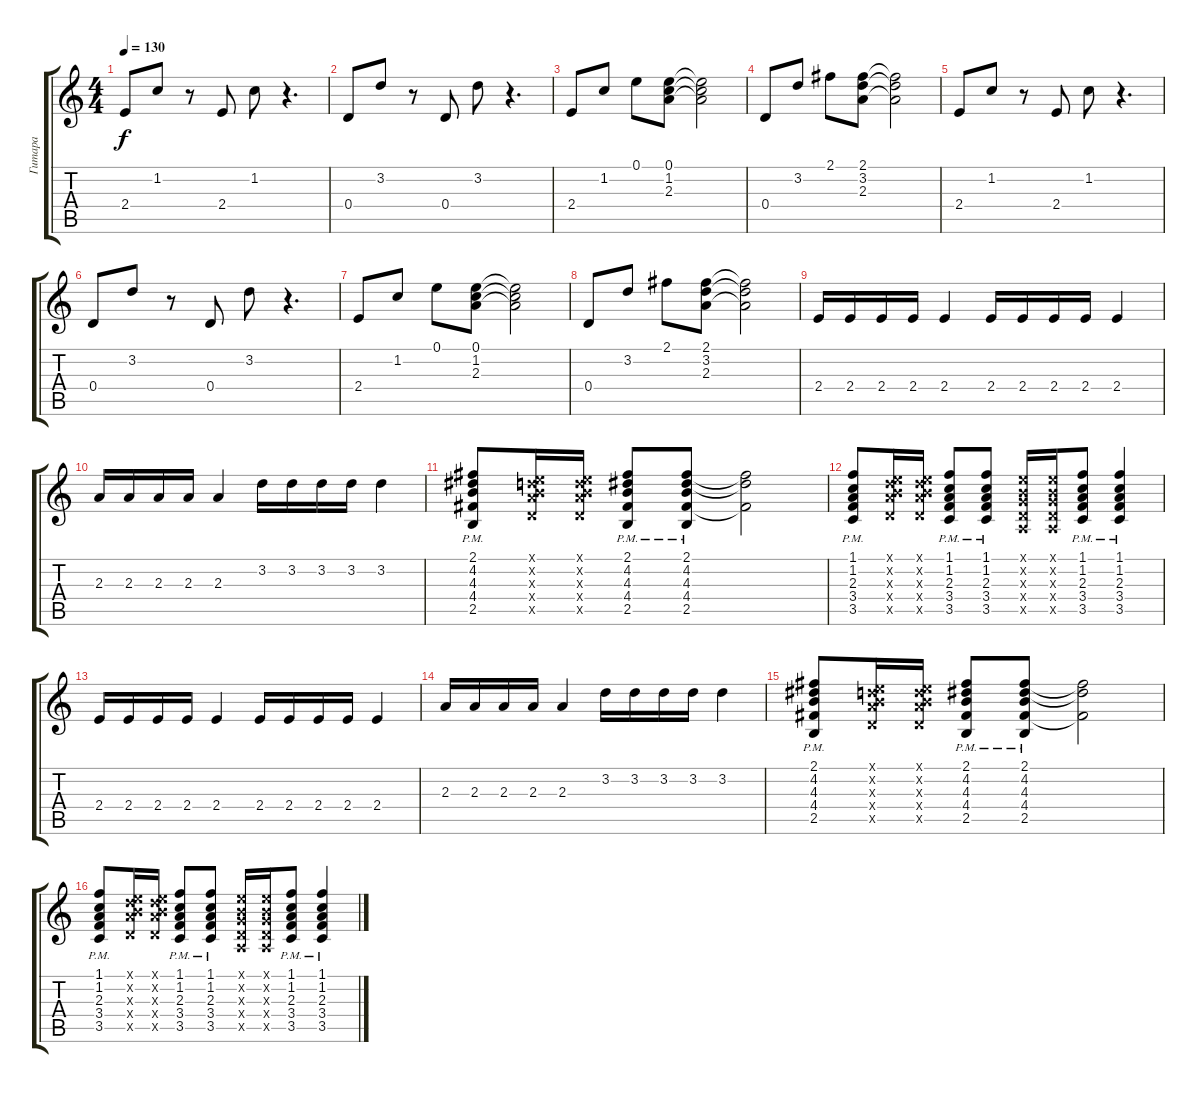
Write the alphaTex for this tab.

\track ("Гитара" "Гитара") {instrument electricguitarclean}
\staff {score tabs}
\tuning (E4 B3 G3 D3 A2 E2) {hide}
\ts (4 4)
\tempo 130
\clef g2
\ks c
2.4.8{dy f} 1.2.8 r.8 2.4.8 1.2.8 r.4{d} |
0.4.8 3.2.8 r.8 0.4.8 3.2.8 r.4{d} |
2.4.8 1.2.8 0.1.8 (0.1 1.2 2.3).8 (0.1{t} 1.2{t} 2.3{t}).2 |
0.4.8 3.2.8 2.1.8 (2.1 3.2 2.3).8 (2.1{t} 3.2{t} 2.3{t}).2 |
2.4.8 1.2.8 r.8 2.4.8 1.2.8 r.4{d} |
0.4.8 3.2.8 r.8 0.4.8 3.2.8 r.4{d} |
2.4.8 1.2.8 0.1.8 (0.1 1.2 2.3).8 (0.1{t} 1.2{t} 2.3{t}).2 |
0.4.8 3.2.8 2.1.8 (2.1 3.2 2.3).8 (2.1{t} 3.2{t} 2.3{t}).2 |
2.4.16 2.4.16 2.4.16 2.4.16 2.4.4 2.4.16 2.4.16 2.4.16 2.4.16 2.4.4 |
2.3.16 2.3.16 2.3.16 2.3.16 2.3.4 3.2.16 3.2.16 3.2.16 3.2.16 3.2.4 |
(2.1 4.2 4.3 4.4 2.5{pm}).8 (0.1{x} 0.2{x} 7.3{x} 7.4{x} 5.5{x}).16 (0.1{x} 0.2{x} 7.3{x} 7.4{x} 5.5{x}).16 (2.1 4.2 4.3 4.4 2.5{pm}).8 (2.1 4.2 4.3 4.4 2.5{pm}).8 (2.1{t} 4.2{t} 4.4{t}).2 |
(1.1 1.2 2.3 3.4 3.5{pm}).8 (0.1{x} 0.2{x} 7.3{x} 7.4{x} 5.5{x}).16 (0.1{x} 0.2{x} 7.3{x} 7.4{x} 5.5{x}).16 (1.1 1.2 2.3 3.4 3.5{pm}).8 (1.1 1.2 2.3 3.4 3.5{pm}).8 (0.1{x} 0.2{x} 0.3{x} 0.4{x} 0.5{x}).16 (0.1{x} 0.2{x} 0.3{x} 0.4{x} 0.5{x}).16 (1.1 1.2 2.3{pm} 3.4 3.5).8 (1.1 1.2 2.3 3.4 3.5{pm}).4 |
2.4.16 2.4.16 2.4.16 2.4.16 2.4.4 2.4.16 2.4.16 2.4.16 2.4.16 2.4.4 |
2.3.16 2.3.16 2.3.16 2.3.16 2.3.4 3.2.16 3.2.16 3.2.16 3.2.16 3.2.4 |
(2.1 4.2 4.3 4.4 2.5{pm}).8 (0.1{x} 0.2{x} 7.3{x} 7.4{x} 5.5{x}).16 (0.1{x} 0.2{x} 7.3{x} 7.4{x} 5.5{x}).16 (2.1 4.2 4.3 4.4 2.5{pm}).8 (2.1 4.2 4.3 4.4 2.5{pm}).8 (2.1{t} 4.2{t} 4.4{t}).2 |
(1.1 1.2 2.3 3.4 3.5{pm}).8 (0.1{x} 0.2{x} 7.3{x} 7.4{x} 5.5{x}).16 (0.1{x} 0.2{x} 7.3{x} 7.4{x} 5.5{x}).16 (1.1 1.2 2.3 3.4 3.5{pm}).8 (1.1 1.2 2.3 3.4 3.5{pm}).8 (0.1{x} 0.2{x} 0.3{x} 0.4{x} 0.5{x}).16 (0.1{x} 0.2{x} 0.3{x} 0.4{x} 0.5{x}).16 (1.1 1.2 2.3{pm} 3.4 3.5).8 (1.1 1.2 2.3 3.4 3.5{pm}).4
